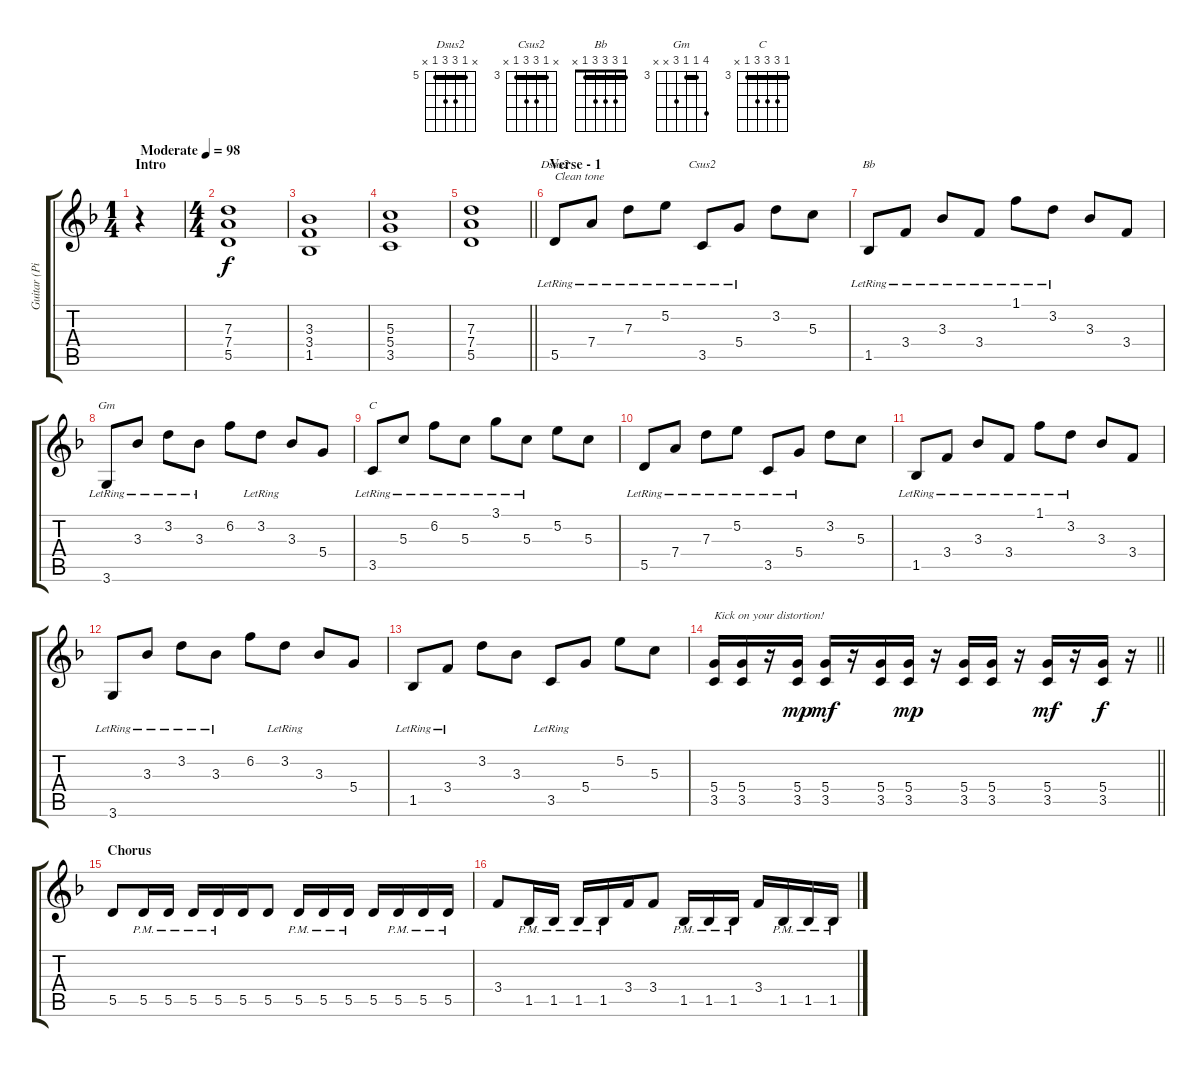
\track ("Guitar (Piret)" "Guitar (Pi") {instrument overdrivenguitar}
\staff {score tabs}
\tuning (E4 B3 G3 D3 A2 E2) {hide}
\chord ("Dsus2" x 5 7 7 5 x) {firstfret 5 barre 5}
\chord ("Csus2" x 3 5 5 3 x) {firstfret 3 barre 3}
\chord ("Bb" 1 3 3 3 1 x) {barre 1}
\chord ("Gm" 6 3 3 5 x x) {firstfret 3 barre 3}
\chord ("C" 3 5 5 5 3 x) {firstfret 3 barre 3}
\ts (1 4)
\section ("" "Intro")
\tempo (98 "Moderate")
\clef g2
\ks f
r.4{dy f instrument overdrivenguitar} |
\ts (4 4)
(7.3 7.4 5.5).1 |
(3.3 3.4 1.5).1 |
(5.3 5.4 3.5).1 |
\barLineRight lightlight
(7.3 7.4 5.5).1 |
\section ("" "Verse - 1")
5.5{lr}.8{ch "Dsus2" txt "Clean tone" instrument electricguitarjazz} 7.4{lr}.8 7.3{lr}.8 5.2{lr}.8 3.5{lr}.8{ch "Csus2"} 5.4{lr}.8 3.2.8 5.3.8 |
1.5{lr}.8{ch "Bb"} 3.4{lr}.8 3.3{lr}.8 3.4{lr}.8 1.1{lr}.8 3.2{lr}.8 3.3.8 3.4.8 |
3.6{lr}.8{ch "Gm"} 3.3{lr}.8 3.2{lr}.8 3.3{lr}.8 6.2.8 3.2{lr}.8 3.3.8 5.4.8 |
3.5{lr}.8{ch "C"} 5.3{lr}.8 6.2{lr}.8 5.3{lr}.8 3.1{lr}.8 5.3{lr}.8 5.2.8 5.3.8 |
5.5{lr}.8 7.4{lr}.8 7.3{lr}.8 5.2{lr}.8 3.5{lr}.8 5.4{lr}.8 3.2.8 5.3.8 |
1.5{lr}.8 3.4{lr}.8 3.3{lr}.8 3.4{lr}.8 1.1{lr}.8 3.2{lr}.8 3.3.8 3.4.8 |
3.6{lr}.8 3.3{lr}.8 3.2{lr}.8 3.3{lr}.8 6.2.8 3.2{lr}.8 3.3.8 5.4.8 |
1.5{lr}.8 3.4{lr}.8 3.2.8 3.3.8 3.5{lr}.8 5.4.8 5.2.8 5.3.8 |
\barLineRight lightlight
(5.4 3.5).16{txt "Kick on your distortion!" instrument overdrivenguitar} (5.4 3.5).16 r.16 (5.4 3.5).16{dy mp} (5.4 3.5).16{dy mf} r.16 (5.4 3.5).16 (5.4 3.5).16{dy mp} r.16 (5.4 3.5).16 (5.4 3.5).16 r.16 (5.4 3.5).16{dy mf} r.16 (5.4 3.5).16{dy f} r.16 |
\section ("" "Chorus")
5.5.8 5.5{pm}.16 5.5{pm}.16 5.5{pm}.16 5.5{pm}.16 5.5.16 5.5.8 5.5{pm}.16 5.5{pm}.16 5.5{pm}.16 5.5.16 5.5{pm}.16 5.5{pm}.16 5.5{pm}.16 |
3.4.8 1.5{pm}.16 1.5{pm}.16 1.5{pm}.16 1.5{pm}.16 3.4.16 3.4.8 1.5{pm}.16 1.5{pm}.16 1.5{pm}.16 3.4.16 1.5{pm}.16 1.5{pm}.16 1.5{pm}.16
